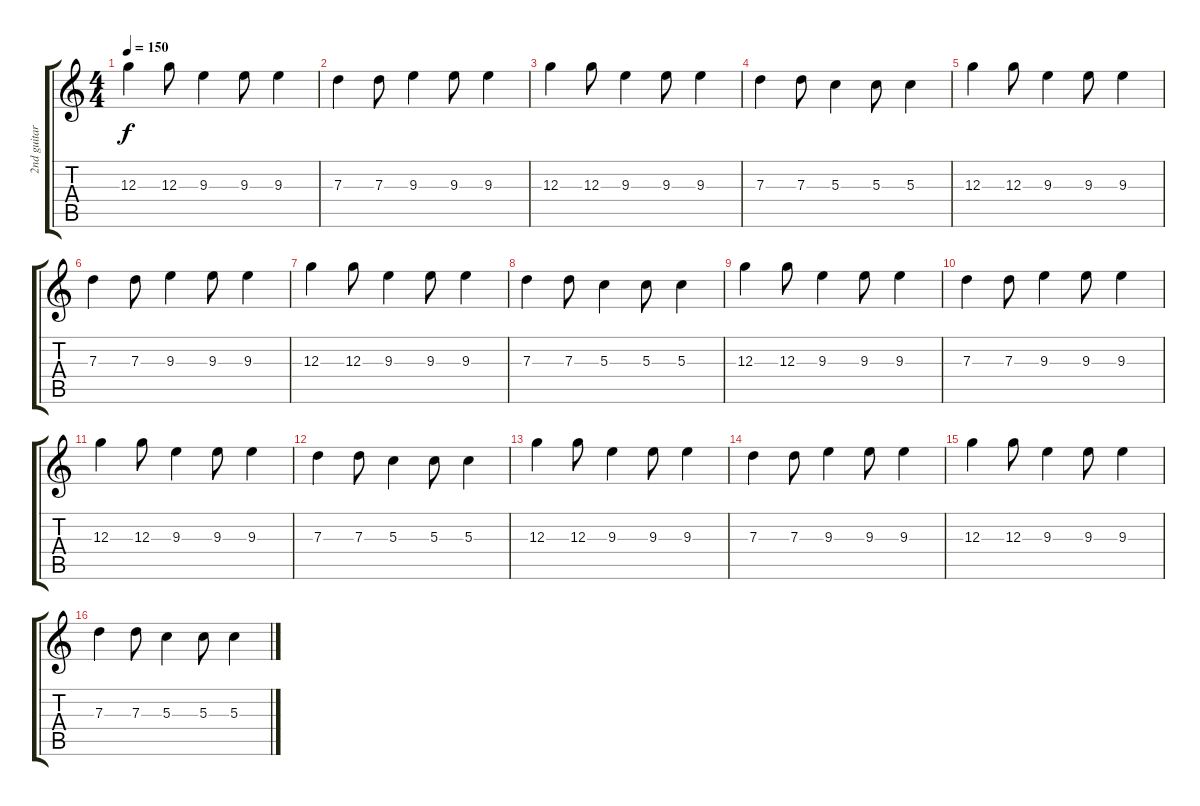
\track ("2nd guitar" "2nd guitar") {instrument electricguitarjazz}
\staff {score tabs}
\tuning (E4 B3 G3 D3 A2 E2) {hide}
\ts (4 4)
\tempo 150
\clef g2
\ks c
12.3.4{dy f} 12.3.8 9.3.4 9.3.8 9.3.4 |
7.3.4 7.3.8 9.3.4 9.3.8 9.3.4 |
12.3.4 12.3.8 9.3.4 9.3.8 9.3.4 |
7.3.4 7.3.8 5.3.4 5.3.8 5.3.4 |
12.3.4 12.3.8 9.3.4 9.3.8 9.3.4 |
7.3.4 7.3.8 9.3.4 9.3.8 9.3.4 |
12.3.4 12.3.8 9.3.4 9.3.8 9.3.4 |
7.3.4 7.3.8 5.3.4 5.3.8 5.3.4 |
12.3.4 12.3.8 9.3.4 9.3.8 9.3.4 |
7.3.4 7.3.8 9.3.4 9.3.8 9.3.4 |
12.3.4 12.3.8 9.3.4 9.3.8 9.3.4 |
7.3.4 7.3.8 5.3.4 5.3.8 5.3.4 |
12.3.4 12.3.8 9.3.4 9.3.8 9.3.4 |
7.3.4 7.3.8 9.3.4 9.3.8 9.3.4 |
12.3.4 12.3.8 9.3.4 9.3.8 9.3.4 |
7.3.4 7.3.8 5.3.4 5.3.8 5.3.4
